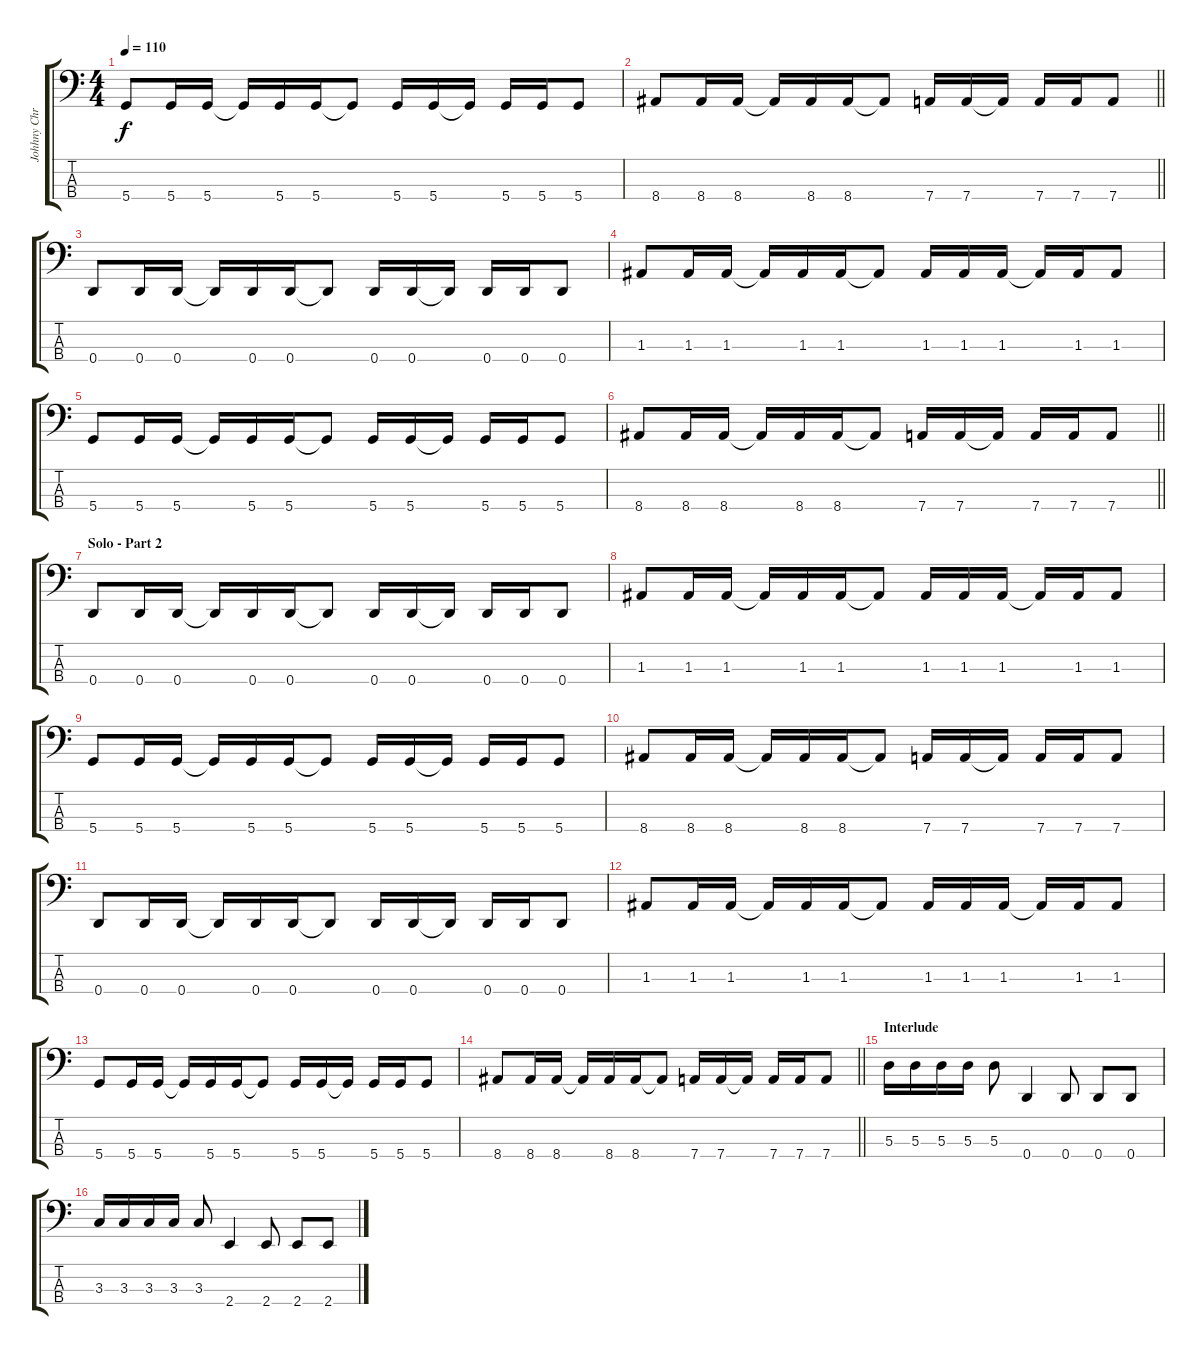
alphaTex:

\track ("Johhny Christ - Bass" "Johhny Chr") {instrument electricbasspick}
\staff {score tabs}
\tuning (G2 D2 A1 D1) {hide}
\ts (4 4)
\tempo 110
\clef f4
\ks c
5.4.8{dy f} 5.4.16 5.4.16 5.4{t}.16 5.4.16 5.4.16 5.4{t}.8 5.4.16 5.4.16 5.4{t}.16 5.4.16 5.4.16 5.4.8 |
\barLineRight lightlight
8.4.8 8.4.16 8.4.16 8.4{t}.16 8.4.16 8.4.16 8.4{t}.8 7.4.16 7.4.16 7.4{t}.16 7.4.16 7.4.16 7.4.8 |
0.4.8 0.4.16 0.4.16 0.4{t}.16 0.4.16 0.4.16 0.4{t}.8 0.4.16 0.4.16 0.4{t}.16 0.4.16 0.4.16 0.4.8 |
1.3.8 1.3.16 1.3.16 1.3{t}.16 1.3.16 1.3.16 1.3{t}.8 1.3.16 1.3.16 1.3.16 1.3{t}.16 1.3.16 1.3.8 |
5.4.8 5.4.16 5.4.16 5.4{t}.16 5.4.16 5.4.16 5.4{t}.8 5.4.16 5.4.16 5.4{t}.16 5.4.16 5.4.16 5.4.8 |
\barLineRight lightlight
8.4.8 8.4.16 8.4.16 8.4{t}.16 8.4.16 8.4.16 8.4{t}.8 7.4.16 7.4.16 7.4{t}.16 7.4.16 7.4.16 7.4.8 |
\section ("" "Solo - Part 2")
0.4.8 0.4.16 0.4.16 0.4{t}.16 0.4.16 0.4.16 0.4{t}.8 0.4.16 0.4.16 0.4{t}.16 0.4.16 0.4.16 0.4.8 |
1.3.8 1.3.16 1.3.16 1.3{t}.16 1.3.16 1.3.16 1.3{t}.8 1.3.16 1.3.16 1.3.16 1.3{t}.16 1.3.16 1.3.8 |
5.4.8 5.4.16 5.4.16 5.4{t}.16 5.4.16 5.4.16 5.4{t}.8 5.4.16 5.4.16 5.4{t}.16 5.4.16 5.4.16 5.4.8 |
8.4.8 8.4.16 8.4.16 8.4{t}.16 8.4.16 8.4.16 8.4{t}.8 7.4.16 7.4.16 7.4{t}.16 7.4.16 7.4.16 7.4.8 |
0.4.8 0.4.16 0.4.16 0.4{t}.16 0.4.16 0.4.16 0.4{t}.8 0.4.16 0.4.16 0.4{t}.16 0.4.16 0.4.16 0.4.8 |
1.3.8 1.3.16 1.3.16 1.3{t}.16 1.3.16 1.3.16 1.3{t}.8 1.3.16 1.3.16 1.3.16 1.3{t}.16 1.3.16 1.3.8 |
5.4.8 5.4.16 5.4.16 5.4{t}.16 5.4.16 5.4.16 5.4{t}.8 5.4.16 5.4.16 5.4{t}.16 5.4.16 5.4.16 5.4.8 |
\barLineRight lightlight
8.4.8 8.4.16 8.4.16 8.4{t}.16 8.4.16 8.4.16 8.4{t}.8 7.4.16 7.4.16 7.4{t}.16 7.4.16 7.4.16 7.4.8 |
\section ("" "Interlude")
5.3.16 5.3.16 5.3.16 5.3.16 5.3.8 0.4.4 0.4.8 0.4.8 0.4.8 |
3.3.16 3.3.16 3.3.16 3.3.16 3.3.8 2.4.4 2.4.8 2.4.8 2.4.8
